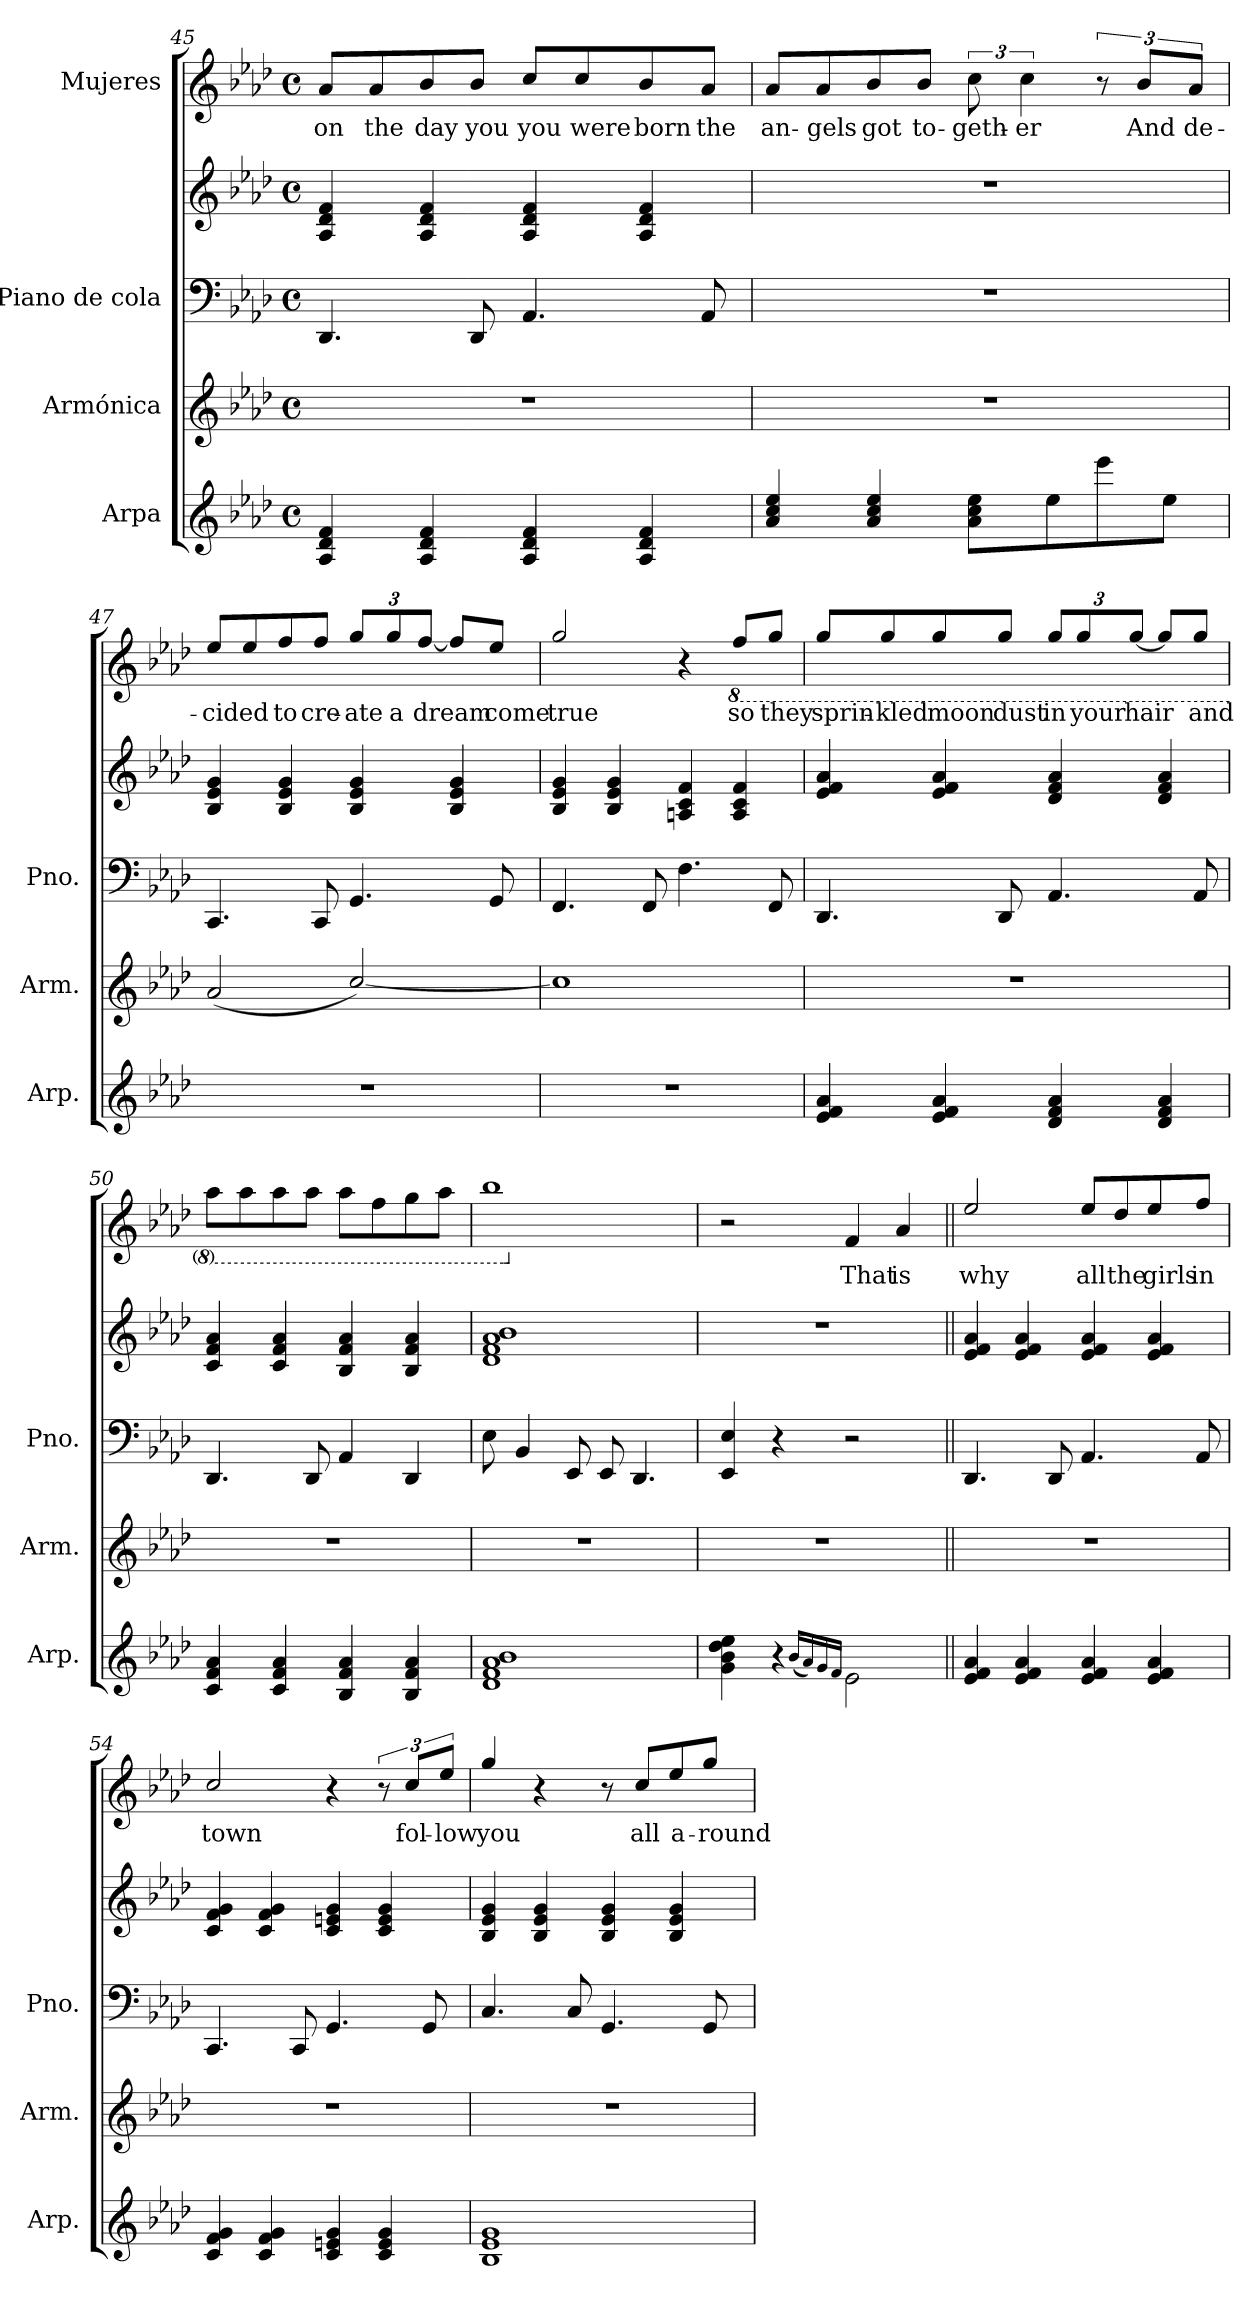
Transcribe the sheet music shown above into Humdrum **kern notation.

**kern	**kern	**kern	**kern	**kern	**text
*part4	*part3	*part2	*part2	*part1	*part1
*staff5	*staff4	*staff3	*staff2	*staff1	*staff1
*I"Arpa	*I"Armónica	*I"Piano de cola	*	*I"Mujeres	*
*I'Arp.	*I'Arm.	*I'Pno.	*	*	*
*clefG2	*clefG2	*clefF4	*clefG2	*clefG2	*
*k[b-e-a-d-]	*k[b-e-a-d-]	*k[b-e-a-d-]	*k[b-e-a-d-]	*k[b-e-a-d-]	*
*M4/4	*M4/4	*M4/4	*M4/4	*M4/4	*
*met(c)	*met(c)	*met(c)	*met(c)	*met(c)	*
=45	=45	=45	=45	=45	=45
!	!	!	!	!	!LO:LY:b
4A-/ 4d-/ 4f/	1r	4.DD-/	4A-/ 4d-/ 4f/	8a-/L	on
!	!	!	!	!	!LO:LY:b
.	.	.	.	8a-/	the
!	!	!	!	!	!LO:LY:b
4A-/ 4d-/ 4f/	.	.	4A-/ 4d-/ 4f/	8b-/	day
!	!	!	!	!	!LO:LY:b
.	.	8DD-/	.	8b-/J	you
!	!	!	!	!	!LO:LY:b
4A-/ 4d-/ 4f/	.	4.AA-/	4A-/ 4d-/ 4f/	8cc/L	you
!	!	!	!	!	!LO:LY:b
.	.	.	.	8cc/	were
!	!	!	!	!	!LO:LY:b
4A-/ 4d-/ 4f/	.	.	4A-/ 4d-/ 4f/	8b-/	born
!	!	!	!	!	!LO:LY:b
.	.	8AA-/	.	8a-/J	the
=46	=46	=46	=46	=46	=46
!	!	!	!	!	!LO:LY:b
4a-/ 4cc/ 4ee-/	1r	1r	1r	8a-/L	an-
!	!	!	!	!	!LO:LY:b
.	.	.	.	8a-/	-gels
!	!	!	!	!	!LO:LY:b
4a-/ 4cc/ 4ee-/	.	.	.	8b-/	got
!	!	!	!	!	!LO:LY:b
.	.	.	.	8b-/J	to-
!	!	!	!	!	!LO:LY:b
8a-\ 8cc\ 8ee-\L	.	.	.	12cc\	-geth-
!	!	!	!	!	!LO:LY:b
.	.	.	.	6cc\	-er
8ee-\	.	.	.	.	.
8eee-\	.	.	.	12r	.
!	!	!	!	!	!LO:LY:b
.	.	.	.	12b-/L	And
8ee-\J	.	.	.	.	.
!	!	!	!	!	!LO:LY:b
.	.	.	.	12a-/J	de-
!!LO:LB:g=z
=47	=47	=47	=47	=47	=47
!	!	!	!	!	!LO:LY:b
1r	(<2a-/	4.CC/	4B-/ 4e-/ 4g/	8ee-/L	-cided
.	.	.	.	8ee-/	.
!	!	!	!	!	!LO:LY:b
.	.	.	4B-/ 4e-/ 4g/	8ff/	to
!	!	!	!	!	!LO:LY:b
.	.	8CC/	.	8ff/J	cre-
*	*	*	*	*Xbrackettup	*
!	!	!	!	!	!LO:LY:b
.	[2cc/)	4.GG/	4B-/ 4e-/ 4g/	12gg/L	-ate
!	!	!	!	!	!LO:LY:b
.	.	.	.	12gg/	a
!	!	!	!	!	!LO:LY:b
.	.	.	.	[12ff/J	dream
.	.	.	4B-/ 4e-/ 4g/	8ff/L]	.
!	!	!	!	!	!LO:LY:b
.	.	8GG/	.	8ee-/J	come
=48	=48	=48	=48	=48	=48
!	!	!	!	!	!LO:LY:b
1r	1cc]	4.FF/	4B-/ 4e-/ 4g/	2gg/	true
.	.	.	4B-/ 4e-/ 4g/	.	.
.	.	8FF/	.	.	.
.	.	4.F\	4An/ 4c/ 4f/	4r	.
*	*	*	*	*8ba	*
!	!	!	!	!	!LO:LY:b
.	.	.	4A/ 4c/ 4f/	8f/L	so
!	!	!	!	!	!LO:LY:b
.	.	8FF/	.	8g/J	they
=49	=49	=49	=49	=49	=49
!	!	!	!	!	!LO:LY:b
4e-/ 4f/ 4a-/	1r	4.DD-/	4e-/ 4f/ 4a-/	8g/L	sprin-
!	!	!	!	!	!LO:LY:b
.	.	.	.	8g/	-kled
!	!	!	!	!	!LO:LY:b
4e-/ 4f/ 4a-/	.	.	4e-/ 4f/ 4a-/	8g/	moon
!	!	!	!	!	!LO:LY:b
.	.	8DD-/	.	8g/J	dust
!	!	!	!	!	!LO:LY:b
4d-/ 4f/ 4a-/	.	4.AA-/	4d-/ 4f/ 4a-/	12g/L	in
!	!	!	!	!	!LO:LY:b
.	.	.	.	12g/	your
!	!	!	!	!	!LO:LY:b
.	.	.	.	[12g/J	hair
4d-/ 4f/ 4a-/	.	.	4d-/ 4f/ 4a-/	8g/L]	.
!	!	!	!	!	!LO:LY:b
.	.	8AA-/	.	8g/J	and
!!LO:PB:g=z
=50	=50	=50	=50	=50	=50
4c/ 4f/ 4a-/	1r	4.DD-/	4c/ 4f/ 4a-/	8a-\L	.
.	.	.	.	8a-\	.
4c/ 4f/ 4a-/	.	.	4c/ 4f/ 4a-/	8a-\	.
.	.	8DD-/	.	8a-\J	.
4B-/ 4f/ 4a-/	.	4AA-/	4B-/ 4f/ 4a-/	8a-\L	.
.	.	.	.	8f\	.
4B-/ 4f/ 4a-/	.	4DD-/	4B-/ 4f/ 4a-/	8g\	.
.	.	.	.	8a-\J	.
=51	=51	=51	=51	=51	=51
1d- 1f 1a- 1b-	1r	8E-\	1d- 1f 1a- 1b-	1b-	.
.	.	4BB-/	.	.	.
.	.	8EE-/	.	.	.
.	.	8EE-/	.	.	.
.	.	4.DD-/	.	.	.
=52	=52	=52	=52	=52	=52
*	*	*	*	*X8ba	*
4g\ 4b-\ 4dd-\ 4ee-\	1r	4EE-/ 4E-/	1r	2r	.
4r	.	4r	.	.	.
(<16qb-/LL	.	.	.	.	.
16qa-/)	.	.	.	.	.
16qg/	.	.	.	.	.
16qf/JJ	.	.	.	.	.
!	!	!	!	!	!LO:LY:b
2e-\	.	2r	.	4f/	That
!	!	!	!	!	!LO:LY:b
.	.	.	.	4a-/	is
!!LO:LB:g=z
=53||	=53||	=53||	=53||	=53||	=53||
!	!	!	!	!	!LO:LY:b
4e-/ 4f/ 4a-/	1r	4.DD-/	4e-/ 4f/ 4a-/	2ee-/	why
4e-/ 4f/ 4a-/	.	.	4e-/ 4f/ 4a-/	.	.
.	.	8DD-/	.	.	.
!	!	!	!	!	!LO:LY:b
4e-/ 4f/ 4a-/	.	4.AA-/	4e-/ 4f/ 4a-/	8ee-/L	all
!	!	!	!	!	!LO:LY:b
.	.	.	.	8dd-/	the
!	!	!	!	!	!LO:LY:b
4e-/ 4f/ 4a-/	.	.	4e-/ 4f/ 4a-/	8ee-/	girls
!	!	!	!	!	!LO:LY:b
.	.	8AA-/	.	8ff/J	in
=54	=54	=54	=54	=54	=54
!	!	!	!	!	!LO:LY:b
4c/ 4f/ 4g/	1r	4.CC/	4c/ 4f/ 4g/	2cc/	town
4c/ 4f/ 4g/	.	.	4c/ 4f/ 4g/	.	.
.	.	8CC/	.	.	.
4c/ 4en/ 4g/	.	4.GG/	4c/ 4en/ 4g/	4r	.
*	*	*	*	*brackettup	*
4c/ 4e/ 4g/	.	.	4c/ 4e/ 4g/	12r	.
!	!	!	!	!	!LO:LY:b
.	.	.	.	12cc/L	fol-
.	.	8GG/	.	.	.
!	!	!	!	!	!LO:LY:b
.	.	.	.	12ee-/J	-low
=55	=55	=55	=55	=55	=55
!	!	!	!	!	!LO:LY:b
1B- 1e- 1g	1r	4.C/	4B-/ 4e-/ 4g/	4gg/	you
.	.	.	4B-/ 4e-/ 4g/	4r	.
.	.	8C/	.	.	.
.	.	4.GG/	4B-/ 4e-/ 4g/	8r	.
!	!	!	!	!	!LO:LY:b
.	.	.	.	8cc/L	all
!	!	!	!	!	!LO:LY:b
.	.	.	4B-/ 4e-/ 4g/	8ee-/	a-
!	!	!	!	!	!LO:LY:b
.	.	8GG/	.	8gg/J	-round
=	=	=	=	=	=
*-	*-	*-	*-	*-	*-
